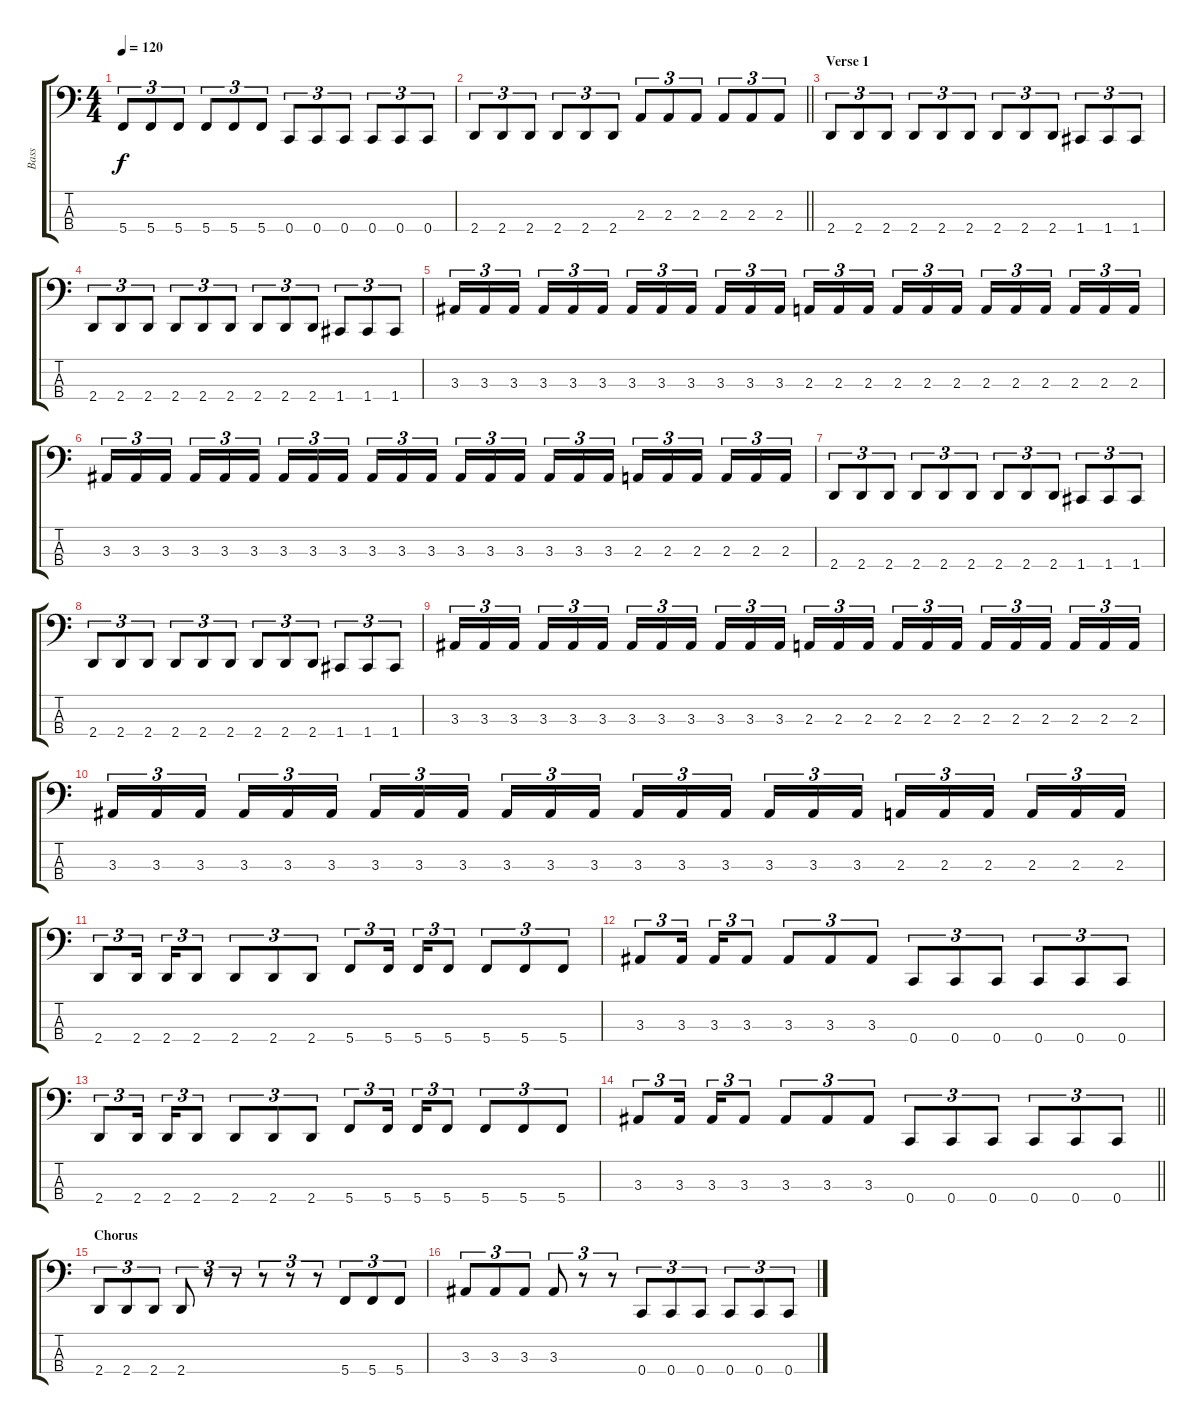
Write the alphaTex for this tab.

\track ("Bass" "Bass") {instrument electricbassfinger}
\staff {score tabs}
\tuning (F2 C2 G1 C1) {hide}
\ts (4 4)
\tempo 120
\clef f4
\ks c
5.4.8{tu (3 2) dy f} 5.4.8{tu (3 2)} 5.4.8{tu (3 2)} 5.4.8{tu (3 2)} 5.4.8{tu (3 2)} 5.4.8{tu (3 2)} 0.4.8{tu (3 2)} 0.4.8{tu (3 2)} 0.4.8{tu (3 2)} 0.4.8{tu (3 2)} 0.4.8{tu (3 2)} 0.4.8{tu (3 2)} |
\barLineRight lightlight
2.4.8{tu (3 2)} 2.4.8{tu (3 2)} 2.4.8{tu (3 2)} 2.4.8{tu (3 2)} 2.4.8{tu (3 2)} 2.4.8{tu (3 2)} 2.3.8{tu (3 2)} 2.3.8{tu (3 2)} 2.3.8{tu (3 2)} 2.3.8{tu (3 2)} 2.3.8{tu (3 2)} 2.3.8{tu (3 2)} |
\section ("" "Verse 1")
2.4.8{tu (3 2)} 2.4.8{tu (3 2)} 2.4.8{tu (3 2)} 2.4.8{tu (3 2)} 2.4.8{tu (3 2)} 2.4.8{tu (3 2)} 2.4.8{tu (3 2)} 2.4.8{tu (3 2)} 2.4.8{tu (3 2)} 1.4.8{tu (3 2)} 1.4.8{tu (3 2)} 1.4.8{tu (3 2)} |
2.4.8{tu (3 2)} 2.4.8{tu (3 2)} 2.4.8{tu (3 2)} 2.4.8{tu (3 2)} 2.4.8{tu (3 2)} 2.4.8{tu (3 2)} 2.4.8{tu (3 2)} 2.4.8{tu (3 2)} 2.4.8{tu (3 2)} 1.4.8{tu (3 2)} 1.4.8{tu (3 2)} 1.4.8{tu (3 2)} |
3.3.16{tu (3 2)} 3.3.16{tu (3 2)} 3.3.16{tu (3 2) beam splitsecondary} 3.3.16{tu (3 2)} 3.3.16{tu (3 2)} 3.3.16{tu (3 2)} 3.3.16{tu (3 2)} 3.3.16{tu (3 2)} 3.3.16{tu (3 2) beam splitsecondary} 3.3.16{tu (3 2)} 3.3.16{tu (3 2)} 3.3.16{tu (3 2)} 2.3.16{tu (3 2)} 2.3.16{tu (3 2)} 2.3.16{tu (3 2) beam splitsecondary} 2.3.16{tu (3 2)} 2.3.16{tu (3 2)} 2.3.16{tu (3 2)} 2.3.16{tu (3 2)} 2.3.16{tu (3 2)} 2.3.16{tu (3 2) beam splitsecondary} 2.3.16{tu (3 2)} 2.3.16{tu (3 2)} 2.3.16{tu (3 2)} |
3.3.16{tu (3 2)} 3.3.16{tu (3 2)} 3.3.16{tu (3 2) beam splitsecondary} 3.3.16{tu (3 2)} 3.3.16{tu (3 2)} 3.3.16{tu (3 2)} 3.3.16{tu (3 2)} 3.3.16{tu (3 2)} 3.3.16{tu (3 2) beam splitsecondary} 3.3.16{tu (3 2)} 3.3.16{tu (3 2)} 3.3.16{tu (3 2)} 3.3.16{tu (3 2)} 3.3.16{tu (3 2)} 3.3.16{tu (3 2) beam splitsecondary} 3.3.16{tu (3 2)} 3.3.16{tu (3 2)} 3.3.16{tu (3 2)} 2.3.16{tu (3 2)} 2.3.16{tu (3 2)} 2.3.16{tu (3 2) beam splitsecondary} 2.3.16{tu (3 2)} 2.3.16{tu (3 2)} 2.3.16{tu (3 2)} |
2.4.8{tu (3 2)} 2.4.8{tu (3 2)} 2.4.8{tu (3 2)} 2.4.8{tu (3 2)} 2.4.8{tu (3 2)} 2.4.8{tu (3 2)} 2.4.8{tu (3 2)} 2.4.8{tu (3 2)} 2.4.8{tu (3 2)} 1.4.8{tu (3 2)} 1.4.8{tu (3 2)} 1.4.8{tu (3 2)} |
2.4.8{tu (3 2)} 2.4.8{tu (3 2)} 2.4.8{tu (3 2)} 2.4.8{tu (3 2)} 2.4.8{tu (3 2)} 2.4.8{tu (3 2)} 2.4.8{tu (3 2)} 2.4.8{tu (3 2)} 2.4.8{tu (3 2)} 1.4.8{tu (3 2)} 1.4.8{tu (3 2)} 1.4.8{tu (3 2)} |
3.3.16{tu (3 2)} 3.3.16{tu (3 2)} 3.3.16{tu (3 2) beam splitsecondary} 3.3.16{tu (3 2)} 3.3.16{tu (3 2)} 3.3.16{tu (3 2)} 3.3.16{tu (3 2)} 3.3.16{tu (3 2)} 3.3.16{tu (3 2) beam splitsecondary} 3.3.16{tu (3 2)} 3.3.16{tu (3 2)} 3.3.16{tu (3 2)} 2.3.16{tu (3 2)} 2.3.16{tu (3 2)} 2.3.16{tu (3 2) beam splitsecondary} 2.3.16{tu (3 2)} 2.3.16{tu (3 2)} 2.3.16{tu (3 2)} 2.3.16{tu (3 2)} 2.3.16{tu (3 2)} 2.3.16{tu (3 2) beam splitsecondary} 2.3.16{tu (3 2)} 2.3.16{tu (3 2)} 2.3.16{tu (3 2)} |
3.3.16{tu (3 2)} 3.3.16{tu (3 2)} 3.3.16{tu (3 2) beam splitsecondary} 3.3.16{tu (3 2)} 3.3.16{tu (3 2)} 3.3.16{tu (3 2)} 3.3.16{tu (3 2)} 3.3.16{tu (3 2)} 3.3.16{tu (3 2) beam splitsecondary} 3.3.16{tu (3 2)} 3.3.16{tu (3 2)} 3.3.16{tu (3 2)} 3.3.16{tu (3 2)} 3.3.16{tu (3 2)} 3.3.16{tu (3 2) beam splitsecondary} 3.3.16{tu (3 2)} 3.3.16{tu (3 2)} 3.3.16{tu (3 2)} 2.3.16{tu (3 2)} 2.3.16{tu (3 2)} 2.3.16{tu (3 2) beam splitsecondary} 2.3.16{tu (3 2)} 2.3.16{tu (3 2)} 2.3.16{tu (3 2)} |
2.4.8{tu (3 2)} 2.4.16{tu (3 2) beam splitsecondary} 2.4.16{tu (3 2)} 2.4.8{tu (3 2)} 2.4.8{tu (3 2)} 2.4.8{tu (3 2)} 2.4.8{tu (3 2)} 5.4.8{tu (3 2)} 5.4.16{tu (3 2) beam splitsecondary} 5.4.16{tu (3 2)} 5.4.8{tu (3 2)} 5.4.8{tu (3 2)} 5.4.8{tu (3 2)} 5.4.8{tu (3 2)} |
3.3.8{tu (3 2)} 3.3.16{tu (3 2) beam splitsecondary} 3.3.16{tu (3 2)} 3.3.8{tu (3 2)} 3.3.8{tu (3 2)} 3.3.8{tu (3 2)} 3.3.8{tu (3 2)} 0.4.8{tu (3 2)} 0.4.8{tu (3 2)} 0.4.8{tu (3 2)} 0.4.8{tu (3 2)} 0.4.8{tu (3 2)} 0.4.8{tu (3 2)} |
2.4.8{tu (3 2)} 2.4.16{tu (3 2) beam splitsecondary} 2.4.16{tu (3 2)} 2.4.8{tu (3 2)} 2.4.8{tu (3 2)} 2.4.8{tu (3 2)} 2.4.8{tu (3 2)} 5.4.8{tu (3 2)} 5.4.16{tu (3 2) beam splitsecondary} 5.4.16{tu (3 2)} 5.4.8{tu (3 2)} 5.4.8{tu (3 2)} 5.4.8{tu (3 2)} 5.4.8{tu (3 2)} |
\barLineRight lightlight
3.3.8{tu (3 2)} 3.3.16{tu (3 2) beam splitsecondary} 3.3.16{tu (3 2)} 3.3.8{tu (3 2)} 3.3.8{tu (3 2)} 3.3.8{tu (3 2)} 3.3.8{tu (3 2)} 0.4.8{tu (3 2)} 0.4.8{tu (3 2)} 0.4.8{tu (3 2)} 0.4.8{tu (3 2)} 0.4.8{tu (3 2)} 0.4.8{tu (3 2)} |
\section ("" "Chorus")
2.4.8{tu (3 2)} 2.4.8{tu (3 2)} 2.4.8{tu (3 2)} 2.4.8{tu (3 2)} r.8{tu (3 2)} r.8{tu (3 2)} r.8{tu (3 2)} r.8{tu (3 2)} r.8{tu (3 2)} 5.4.8{tu (3 2)} 5.4.8{tu (3 2)} 5.4.8{tu (3 2)} |
3.3.8{tu (3 2)} 3.3.8{tu (3 2)} 3.3.8{tu (3 2)} 3.3.8{tu (3 2)} r.8{tu (3 2)} r.8{tu (3 2)} 0.4.8{tu (3 2)} 0.4.8{tu (3 2)} 0.4.8{tu (3 2)} 0.4.8{tu (3 2)} 0.4.8{tu (3 2)} 0.4.8{tu (3 2)}
